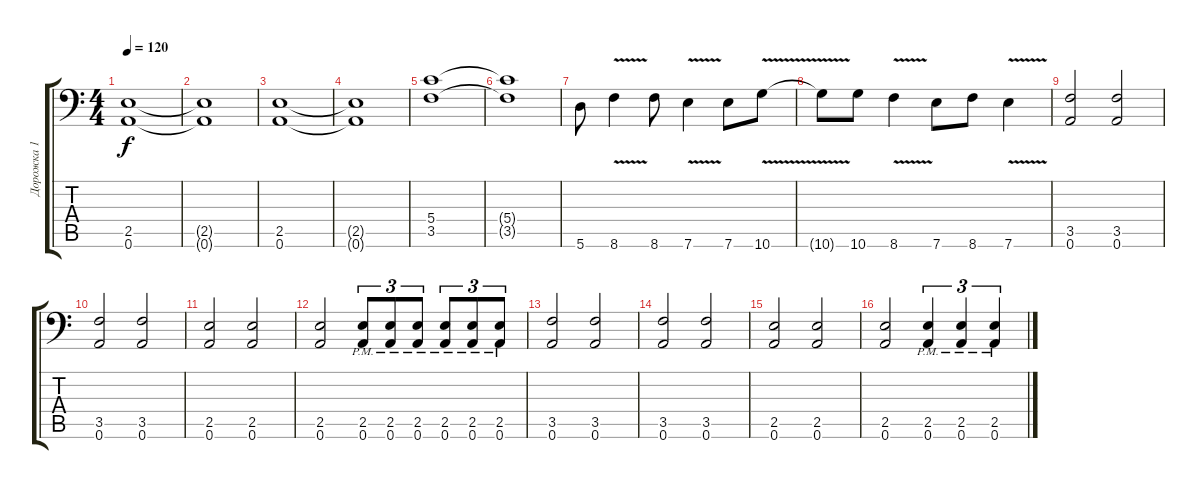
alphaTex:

\track ("Дорожка 1" "Дорожка 1") {instrument distortionguitar}
\staff {score tabs}
\tuning (A3 E3 C3 G2 D2 A1) {hide}
\ts (4 4)
\tempo 120
\clef f4
\ks c
(2.5 0.6).1{dy f} |
(2.5{t} 0.6{t}).1 |
(2.5 0.6).1 |
(2.5{t} 0.6{t}).1 |
(5.4 3.5).1 |
(5.4{t} 3.5{t}).1 |
5.6.8 8.6{v}.4 8.6.8 7.6{v}.4 7.6.8 10.6{v}.8 |
10.6{t}.8 10.6.8 8.6{v}.4 7.6.8 8.6.8 7.6{v}.4 |
(3.5 0.6).2 (3.5 0.6).2 |
(3.5 0.6).2 (3.5 0.6).2 |
(2.5 0.6).2 (2.5 0.6).2 |
(2.5 0.6).2 (2.5{pm} 0.6).8{tu (3 2)} (2.5{pm} 0.6{pm}).8{tu (3 2)} (2.5{pm} 0.6{pm}).8{tu (3 2)} (2.5{pm} 0.6{pm}).8{tu (3 2)} (2.5{pm} 0.6{pm}).8{tu (3 2)} (2.5{pm} 0.6{pm}).8{tu (3 2)} |
(3.5 0.6).2 (3.5 0.6).2 |
(3.5 0.6).2 (3.5 0.6).2 |
(2.5 0.6).2 (2.5 0.6).2 |
(2.5 0.6).2 (2.5{pm} 0.6).4{tu (3 2)} (2.5{pm} 0.6{pm}).4{tu (3 2)} (2.5{pm} 0.6{pm}).4{tu (3 2)}
